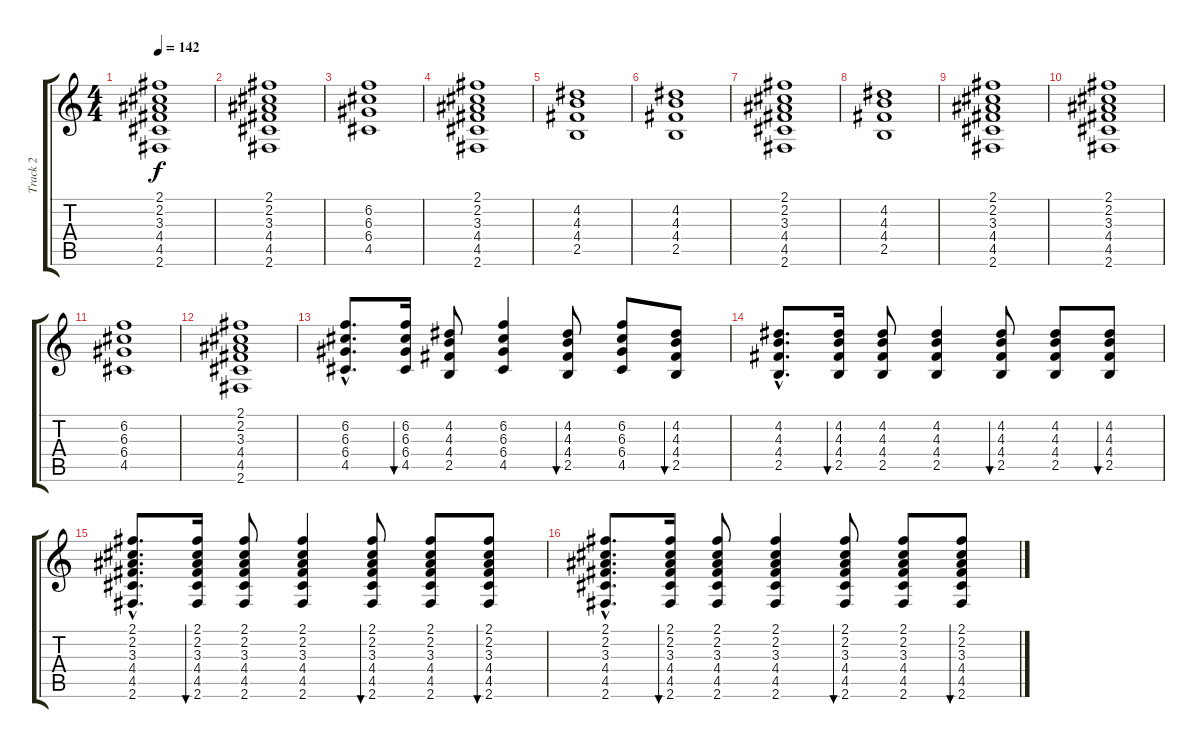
\track ("Track 2" "Track 2") {instrument acousticguitarnylon}
\staff {score tabs}
\tuning (E4 B3 G3 D3 A2 E2) {hide}
\ts (4 4)
\tempo 142
\clef g2
\ks c
(2.1 2.2 3.3 4.4 4.5 2.6).1{dy f} |
(2.1 2.2 3.3 4.4 4.5 2.6).1 |
(6.2 6.3 6.4 4.5).1 |
(2.1 2.2 3.3 4.4 4.5 2.6).1 |
(4.2 4.3 4.4 2.5).1 |
(4.2 4.3 4.4 2.5).1 |
(2.1 2.2 3.3 4.4 4.5 2.6).1 |
(4.2 4.3 4.4 2.5).1 |
(2.1 2.2 3.3 4.4 4.5 2.6).1 |
(2.1 2.2 3.3 4.4 4.5 2.6).1 |
(6.2 6.3 6.4 4.5).1 |
(2.1 2.2 3.3 4.4 4.5 2.6).1 |
(6.2{hac} 6.3{hac} 6.4{hac} 4.5{hac}).8{d} (6.2 6.3 6.4 4.5).16{bu 60} (4.2 4.3 4.4 2.5).8 (6.2 6.3 6.4 4.5).4 (4.2 4.3 4.4 2.5).8{bu 60} (6.2 6.3 6.4 4.5).8 (4.2 4.3 4.4 2.5).8{bu 60} |
(4.2{hac} 4.3{hac} 4.4{hac} 2.5{hac}).8{d} (4.2 4.3 4.4 2.5).16{bu 60} (4.2 4.3 4.4 2.5).8 (4.2 4.3 4.4 2.5).4 (4.2 4.3 4.4 2.5).8{bu 60} (4.2 4.3 4.4 2.5).8 (4.2 4.3 4.4 2.5).8{bu 60} |
(2.1{hac} 2.2{hac} 3.3{hac} 4.4{hac} 4.5{hac} 2.6{hac}).8{d} (2.1 2.2 3.3 4.4 4.5 2.6).16{bu 60} (2.1 2.2 3.3 4.4 4.5 2.6).8 (2.1 2.2 3.3 4.4 4.5 2.6).4 (2.1 2.2 3.3 4.4 4.5 2.6).8{bu 60} (2.1 2.2 3.3 4.4 4.5 2.6).8 (2.1 2.2 3.3 4.4 4.5 2.6).8{bu 60} |
(2.1{hac} 2.2{hac} 3.3{hac} 4.4{hac} 4.5{hac} 2.6{hac}).8{d} (2.1 2.2 3.3 4.4 4.5 2.6).16{bu 60} (2.1 2.2 3.3 4.4 4.5 2.6).8 (2.1 2.2 3.3 4.4 4.5 2.6).4 (2.1 2.2 3.3 4.4 4.5 2.6).8{bu 60} (2.1 2.2 3.3 4.4 4.5 2.6).8 (2.1 2.2 3.3 4.4 4.5 2.6).8{bu 60}
